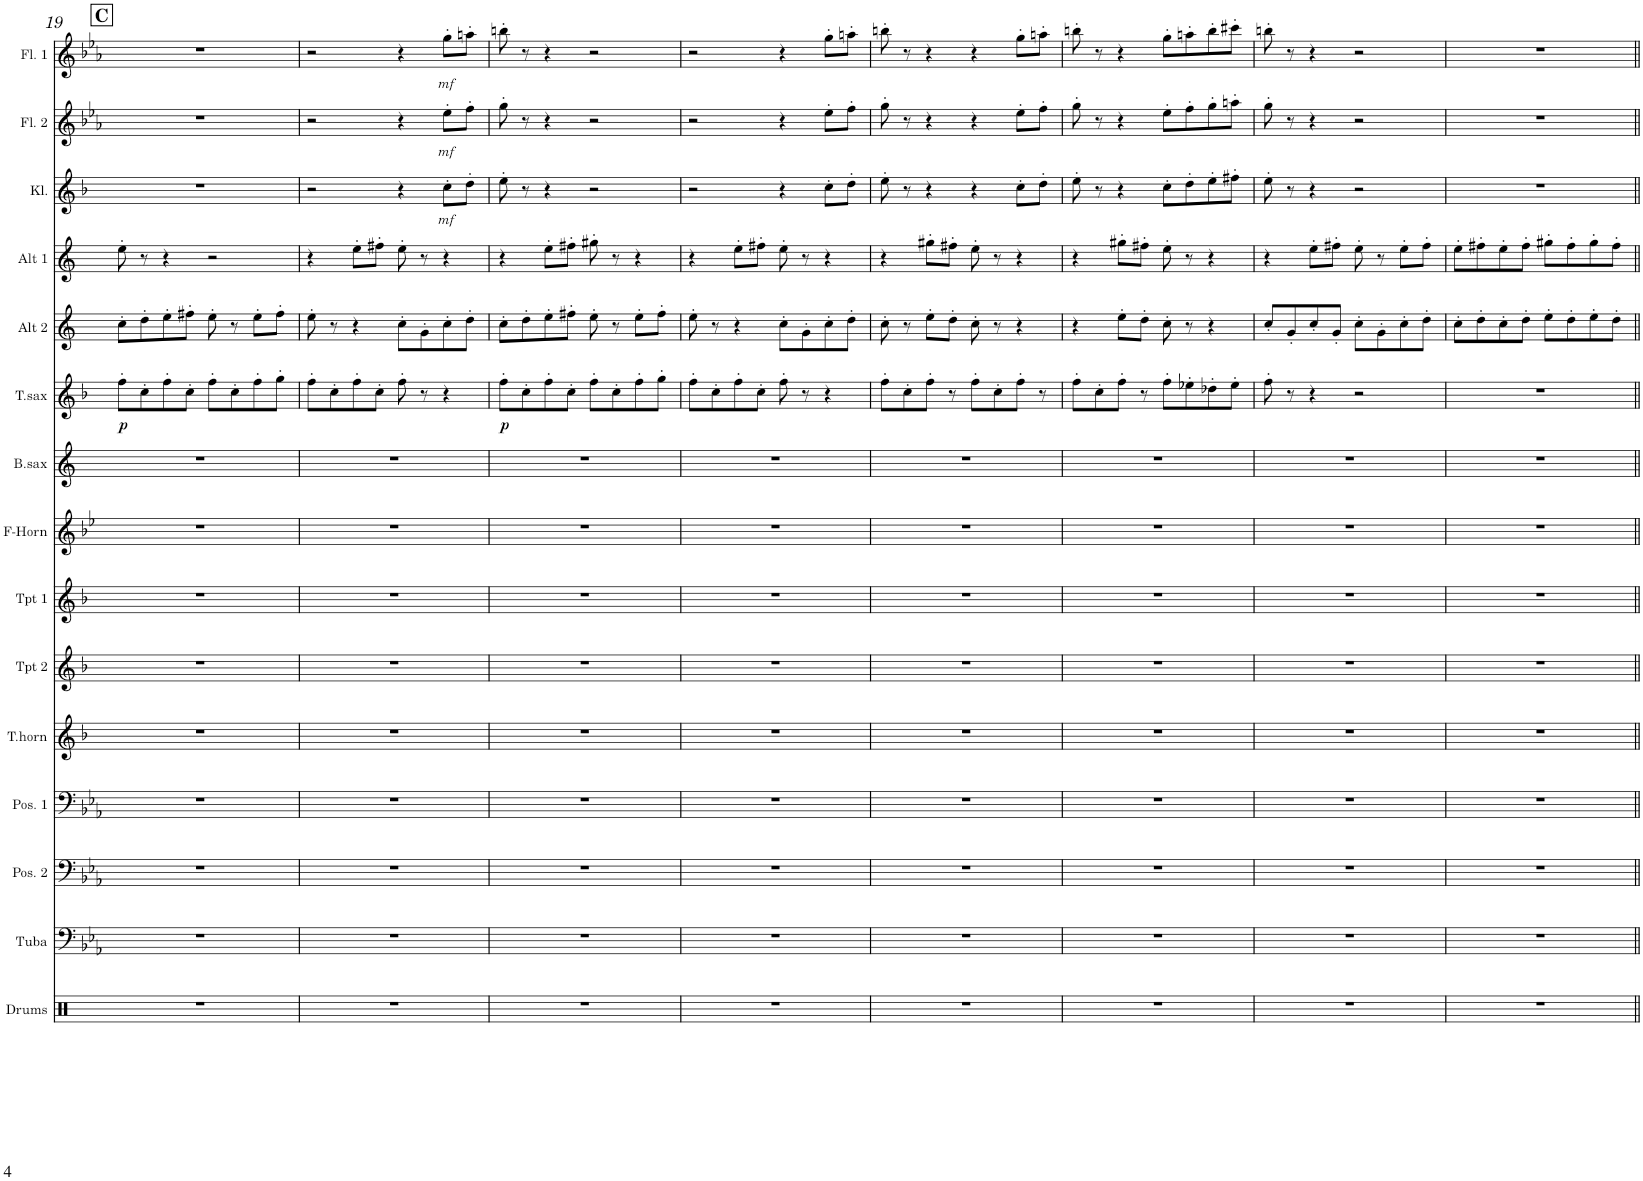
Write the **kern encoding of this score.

**kern	**kern	**kern	**kern	**kern	**kern	**kern	**kern	**kern	**kern	**dynam	**kern	**kern	**kern	**dynam	**kern	**dynam	**kern	**dynam
*part15	*part14	*part13	*part12	*part11	*part10	*part9	*part8	*part7	*part6	*part6	*part5	*part4	*part3	*part3	*part2	*part2	*part1	*part1
*staff15	*staff14	*staff13	*staff12	*staff11	*staff10	*staff9	*staff8	*staff7	*staff6	*staff6	*staff5	*staff4	*staff3	*staff3	*staff2	*staff2	*staff1	*staff1
*I"Drums	*I"Tuba	*I"Posaune 2	*I"Posaune 1	*I"Tenorhorn	*I"Tpt 2	*I"Tpt 1	*I"F-Horn	*I"Baritonsax	*I"Tenorsax	*	*I"Altsax 2	*I"Altsax 1	*I"Klarinette	*	*I"Flöte 2	*	*I"Flöte 1	*
*I'Drums	*I'Tuba	*I'Pos. 2	*I'Pos. 1	*I'T.horn	*I'Tpt 2	*I'Tpt 1	*I'F-Horn	*I'B.sax	*I'T.sax	*	*I'Alt 2	*I'Alt 1	*I'Kl.	*	*I'Fl. 2	*	*I'Fl. 1	*
!!LO:PB:g=z
*clefX	*clefF4	*clefF4	*clefF4	*clefG2	*clefG2	*clefG2	*clefG2	*clefG2	*clefG2	*	*clefG2	*clefG2	*clefG2	*	*clefG2	*	*clefG2	*
*	*	*	*	*Trd8c14	*Trd1c2	*Trd1c2	*Trd4c7	*Trd12c21	*Trd8c14	*	*Trd5c9	*Trd5c9	*Trd1c2	*	*	*	*	*
*k[b-e-]	*k[b-e-a-]	*k[b-e-a-]	*k[b-e-a-]	*k[b-]	*k[b-]	*k[b-]	*k[b-e-]	*k[]	*k[b-]	*	*k[]	*k[]	*k[b-]	*	*k[b-e-a-]	*	*k[b-e-a-]	*
*M4/4	*M4/4	*M4/4	*M4/4	*M4/4	*M4/4	*M4/4	*M4/4	*M4/4	*M4/4	*	*M4/4	*M4/4	*M4/4	*	*M4/4	*	*M4/4	*
!!LO:REH:place=s1:a:B:cj:fs=14:t=C
=19	=19	=19	=19	=19	=19	=19	=19	=19	=19	=19	=19	=19	=19	=19	=19	=19	=19	=19
!	!	!	!	!	!	!	!	!	!	!LO:DY:b	!	!	!	!	!	!	!	!
1r	1r	1r	1r	1r	1r	1r	1r	1r	8ff'\L	p	8cc'\L	8ee'\	1r	.	1r	.	1r	.
.	.	.	.	.	.	.	.	.	8cc'\	.	8dd'\	8r	.	.	.	.	.	.
.	.	.	.	.	.	.	.	.	8ff'\	.	8ee'\	4r	.	.	.	.	.	.
.	.	.	.	.	.	.	.	.	8cc'\J	.	8ff#X'\J	.	.	.	.	.	.	.
.	.	.	.	.	.	.	.	.	8ff'\L	.	8ee'\	2r	.	.	.	.	.	.
.	.	.	.	.	.	.	.	.	8cc'\	.	8r	.	.	.	.	.	.	.
.	.	.	.	.	.	.	.	.	8ff'\	.	8ee'\L	.	.	.	.	.	.	.
.	.	.	.	.	.	.	.	.	8gg'\J	.	8ff#'\J	.	.	.	.	.	.	.
=20	=20	=20	=20	=20	=20	=20	=20	=20	=20	=20	=20	=20	=20	=20	=20	=20	=20	=20
1r	1r	1r	1r	1r	1r	1r	1r	1r	8ff'\L	.	8ee'\	4r	2r	.	2r	.	2r	.
.	.	.	.	.	.	.	.	.	8cc'\	.	8r	.	.	.	.	.	.	.
.	.	.	.	.	.	.	.	.	8ff'\	.	4r	8ee'\L	.	.	.	.	.	.
.	.	.	.	.	.	.	.	.	8cc'\J	.	.	8ff#X'\J	.	.	.	.	.	.
.	.	.	.	.	.	.	.	.	8ff'\	.	8cc'\L	8ee'\	4r	.	4r	.	4r	.
.	.	.	.	.	.	.	.	.	8r	.	8g'\	8r	.	.	.	.	.	.
!	!	!	!	!	!	!	!	!	!	!	!	!	!	!LO:DY:b	!	!LO:DY:b	!	!LO:DY:b
.	.	.	.	.	.	.	.	.	4r	.	8cc'\	4r	8cc'\L	other-dynamics	8ee-'\L	other-dynamics	8gg'\L	other-dynamics
.	.	.	.	.	.	.	.	.	.	.	8dd'\J	.	8dd'\J	.	8ff'\J	.	8aan'\J	.
=21	=21	=21	=21	=21	=21	=21	=21	=21	=21	=21	=21	=21	=21	=21	=21	=21	=21	=21
!	!	!	!	!	!	!	!	!	!	!LO:DY:b	!	!	!	!	!	!	!	!
1r	1r	1r	1r	1r	1r	1r	1r	1r	8ff'\L	p	8cc'\L	4r	8ee'\	.	8gg'\	.	8bbn'\	.
.	.	.	.	.	.	.	.	.	8cc'\	.	8dd'\	.	8r	.	8r	.	8r	.
.	.	.	.	.	.	.	.	.	8ff'\	.	8ee'\	8ee'\L	4r	.	4r	.	4r	.
.	.	.	.	.	.	.	.	.	8cc'\J	.	8ff#X'\J	8ff#X'\J	.	.	.	.	.	.
.	.	.	.	.	.	.	.	.	8ff'\L	.	8ee'\	8gg#X'\	2r	.	2r	.	2r	.
.	.	.	.	.	.	.	.	.	8cc'\	.	8r	8r	.	.	.	.	.	.
.	.	.	.	.	.	.	.	.	8ff'\	.	8ee'\L	4r	.	.	.	.	.	.
.	.	.	.	.	.	.	.	.	8gg'\J	.	8ff#'\J	.	.	.	.	.	.	.
=22	=22	=22	=22	=22	=22	=22	=22	=22	=22	=22	=22	=22	=22	=22	=22	=22	=22	=22
1r	1r	1r	1r	1r	1r	1r	1r	1r	8ff'\L	.	8ee'\	4r	2r	.	2r	.	2r	.
.	.	.	.	.	.	.	.	.	8cc'\	.	8r	.	.	.	.	.	.	.
.	.	.	.	.	.	.	.	.	8ff'\	.	4r	8ee'\L	.	.	.	.	.	.
.	.	.	.	.	.	.	.	.	8cc'\J	.	.	8ff#X'\J	.	.	.	.	.	.
.	.	.	.	.	.	.	.	.	8ff'\	.	8cc'\L	8ee'\	4r	.	4r	.	4r	.
.	.	.	.	.	.	.	.	.	8r	.	8g'\	8r	.	.	.	.	.	.
.	.	.	.	.	.	.	.	.	4r	.	8cc'\	4r	8cc'\L	.	8ee-'\L	.	8gg'\L	.
.	.	.	.	.	.	.	.	.	.	.	8dd'\J	.	8dd'\J	.	8ff'\J	.	8aan'\J	.
=23	=23	=23	=23	=23	=23	=23	=23	=23	=23	=23	=23	=23	=23	=23	=23	=23	=23	=23
1r	1r	1r	1r	1r	1r	1r	1r	1r	8ff'\L	.	8cc'\	4r	8ee'\	.	8gg'\	.	8bbn'\	.
.	.	.	.	.	.	.	.	.	8cc'\	.	8r	.	8r	.	8r	.	8r	.
.	.	.	.	.	.	.	.	.	8ff'\J	.	8ee'\L	8gg#X'\L	4r	.	4r	.	4r	.
.	.	.	.	.	.	.	.	.	8r	.	8dd'\J	8ff#X'\J	.	.	.	.	.	.
.	.	.	.	.	.	.	.	.	8ff'\L	.	8cc'\	8ee'\	4r	.	4r	.	4r	.
.	.	.	.	.	.	.	.	.	8cc'\	.	8r	8r	.	.	.	.	.	.
.	.	.	.	.	.	.	.	.	8ff'\J	.	4r	4r	8cc'\L	.	8ee-'\L	.	8gg'\L	.
.	.	.	.	.	.	.	.	.	8r	.	.	.	8dd'\J	.	8ff'\J	.	8aan'\J	.
=24	=24	=24	=24	=24	=24	=24	=24	=24	=24	=24	=24	=24	=24	=24	=24	=24	=24	=24
1r	1r	1r	1r	1r	1r	1r	1r	1r	8ff'\L	.	4r	4r	8ee'\	.	8gg'\	.	8bbn'\	.
.	.	.	.	.	.	.	.	.	8cc'\	.	.	.	8r	.	8r	.	8r	.
.	.	.	.	.	.	.	.	.	8ff'\J	.	8ee'\L	8gg#X'\L	4r	.	4r	.	4r	.
.	.	.	.	.	.	.	.	.	8r	.	8dd'\J	8ff#X'\J	.	.	.	.	.	.
.	.	.	.	.	.	.	.	.	8ff'\L	.	8cc'\	8ee'\	8cc'\L	.	8ee-'\L	.	8gg'\L	.
.	.	.	.	.	.	.	.	.	8ee-X'\	.	8r	8r	8dd'\	.	8ff'\	.	8aan'\	.
.	.	.	.	.	.	.	.	.	8dd-X'\	.	4r	4r	8ee'\	.	8gg'\	.	8bb'\	.
.	.	.	.	.	.	.	.	.	8ee-'\J	.	.	.	8ff#X'\J	.	8aan'\J	.	8ccc#X'\J	.
=25	=25	=25	=25	=25	=25	=25	=25	=25	=25	=25	=25	=25	=25	=25	=25	=25	=25	=25
1r	1r	1r	1r	1r	1r	1r	1r	1r	8ff'\	.	8cc'/L	4r	8ee'\	.	8gg'\	.	8bbn'\	.
.	.	.	.	.	.	.	.	.	8r	.	8g'/	.	8r	.	8r	.	8r	.
.	.	.	.	.	.	.	.	.	4r	.	8cc'/	8ee'\L	4r	.	4r	.	4r	.
.	.	.	.	.	.	.	.	.	.	.	8g'/J	8ff#X'\J	.	.	.	.	.	.
.	.	.	.	.	.	.	.	.	2r	.	8cc'\L	8ee'\	2r	.	2r	.	2r	.
.	.	.	.	.	.	.	.	.	.	.	8g'\	8r	.	.	.	.	.	.
.	.	.	.	.	.	.	.	.	.	.	8cc'\	8ee'\L	.	.	.	.	.	.
.	.	.	.	.	.	.	.	.	.	.	8dd'\J	8ff#'\J	.	.	.	.	.	.
=26	=26	=26	=26	=26	=26	=26	=26	=26	=26	=26	=26	=26	=26	=26	=26	=26	=26	=26
1r	1r	1r	1r	1r	1r	1r	1r	1r	1r	.	8cc'\L	8ee'\L	1r	.	1r	.	1r	.
.	.	.	.	.	.	.	.	.	.	.	8dd'\	8ff#X'\	.	.	.	.	.	.
.	.	.	.	.	.	.	.	.	.	.	8cc'\	8ee'\	.	.	.	.	.	.
.	.	.	.	.	.	.	.	.	.	.	8dd'\J	8ff#'\J	.	.	.	.	.	.
.	.	.	.	.	.	.	.	.	.	.	8ee'\L	8gg#X'\L	.	.	.	.	.	.
.	.	.	.	.	.	.	.	.	.	.	8dd'\	8ff#'\	.	.	.	.	.	.
.	.	.	.	.	.	.	.	.	.	.	8ee'\	8gg#'\	.	.	.	.	.	.
.	.	.	.	.	.	.	.	.	.	.	8dd'\J	8ff#'\J	.	.	.	.	.	.
=||	=||	=||	=||	=||	=||	=||	=||	=||	=||	=||	=||	=||	=||	=||	=||	=||	=||	=||
*-	*-	*-	*-	*-	*-	*-	*-	*-	*-	*-	*-	*-	*-	*-	*-	*-	*-	*-
